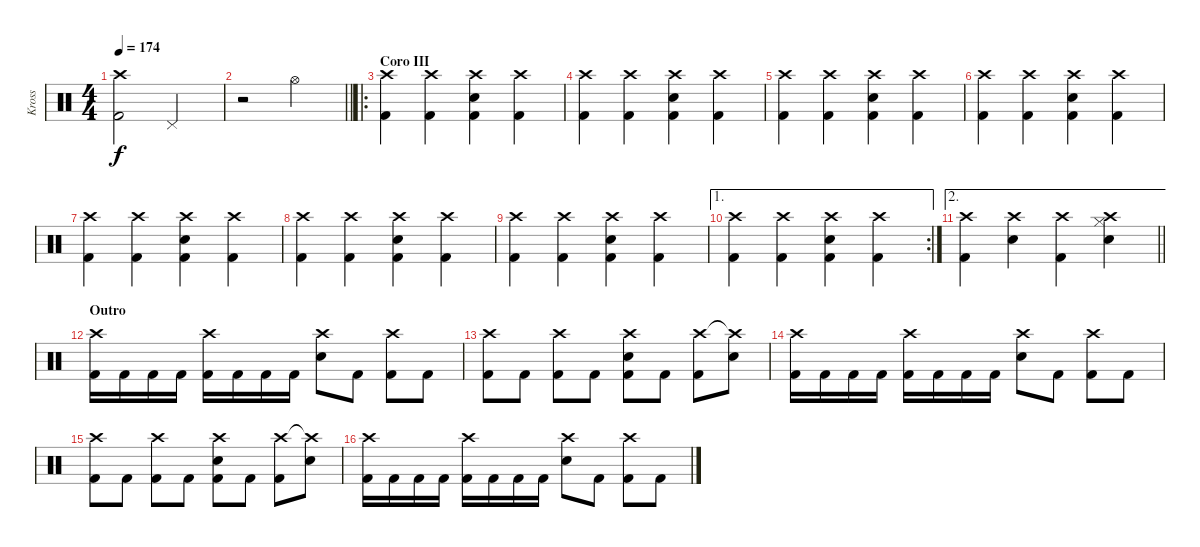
\track ("Kross" "Kross") {instrument percussion}
\staff
\articulation defaults
\ts (4 4)
\tempo 174
\clef neutral
\ks c
("Crash high (hit)" "Kick (hit) 2").2{dy f} "Pedal Hi-Hat (hit)".2 |
\barLineRight lightlight
r.2 "Hi-Hat (open)".2 |
\ro
\section ("" "Coro III")
("Crash high (hit)" "Kick (hit) 2").4 ("Crash high (hit)" "Kick (hit) 2").4 ("Crash high (hit)" "Electric Snare (hit)" "Kick (hit) 2").4 ("Crash high (hit)" "Kick (hit) 2").4 |
("Crash high (hit)" "Kick (hit) 2").4 ("Crash high (hit)" "Kick (hit) 2").4 ("Crash high (hit)" "Electric Snare (hit)" "Kick (hit) 2").4 ("Crash high (hit)" "Kick (hit) 2").4 |
("Crash high (hit)" "Kick (hit) 2").4 ("Crash high (hit)" "Kick (hit) 2").4 ("Crash high (hit)" "Electric Snare (hit)" "Kick (hit) 2").4 ("Crash high (hit)" "Kick (hit) 2").4 |
("Crash high (hit)" "Kick (hit) 2").4 ("Crash high (hit)" "Kick (hit) 2").4 ("Crash high (hit)" "Electric Snare (hit)" "Kick (hit) 2").4 ("Crash high (hit)" "Kick (hit) 2").4 |
("Crash high (hit)" "Kick (hit) 2").4 ("Crash high (hit)" "Kick (hit) 2").4 ("Crash high (hit)" "Electric Snare (hit)" "Kick (hit) 2").4 ("Crash high (hit)" "Kick (hit) 2").4 |
("Crash high (hit)" "Kick (hit) 2").4 ("Crash high (hit)" "Kick (hit) 2").4 ("Crash high (hit)" "Electric Snare (hit)" "Kick (hit) 2").4 ("Crash high (hit)" "Kick (hit) 2").4 |
("Crash high (hit)" "Kick (hit) 2").4 ("Crash high (hit)" "Kick (hit) 2").4 ("Crash high (hit)" "Electric Snare (hit)" "Kick (hit) 2").4 ("Crash high (hit)" "Kick (hit) 2").4 |
\ae 1
\rc 2
("Crash high (hit)" "Kick (hit) 2").4 ("Crash high (hit)" "Kick (hit) 2").4 ("Crash high (hit)" "Electric Snare (hit)" "Kick (hit) 2").4 ("Crash high (hit)" "Kick (hit) 2").4 |
\ae 2
\barLineRight lightlight
("Crash high (hit)" "Kick (hit) 2").4 ("Crash high (hit)" "Electric Snare (hit)").4 ("Crash high (hit)" "Kick (hit) 2").4 ("Crash high (hit)" "Electric Snare (hit)" "Hi-Hat (closed)").4 |
\section ("" "Outro")
("Crash high (hit)" "Kick (hit) 2").16 "Kick (hit) 2".16 "Kick (hit) 2".16 "Kick (hit) 2".16 ("Crash high (hit)" "Kick (hit) 2").16 "Kick (hit) 2".16 "Kick (hit) 2".16 "Kick (hit) 2".16 ("Crash high (hit)" "Electric Snare (hit)").8 "Kick (hit) 2".8 ("Crash high (hit)" "Kick (hit) 2").8 "Kick (hit) 2".8 |
("Crash high (hit)" "Kick (hit) 2").8 "Kick (hit) 2".8 ("Crash high (hit)" "Kick (hit) 2").8 "Kick (hit) 2".8 ("Crash high (hit)" "Electric Snare (hit)" "Kick (hit) 2").8 "Kick (hit) 2".8 ("Crash high (hit)" "Kick (hit) 2").8 ("Crash high (hit)"{t} "Electric Snare (hit)").8 |
("Crash high (hit)" "Kick (hit) 2").16 "Kick (hit) 2".16 "Kick (hit) 2".16 "Kick (hit) 2".16 ("Crash high (hit)" "Kick (hit) 2").16 "Kick (hit) 2".16 "Kick (hit) 2".16 "Kick (hit) 2".16 ("Crash high (hit)" "Electric Snare (hit)").8 "Kick (hit) 2".8 ("Crash high (hit)" "Kick (hit) 2").8 "Kick (hit) 2".8 |
("Crash high (hit)" "Kick (hit) 2").8 "Kick (hit) 2".8 ("Crash high (hit)" "Kick (hit) 2").8 "Kick (hit) 2".8 ("Crash high (hit)" "Electric Snare (hit)" "Kick (hit) 2").8 "Kick (hit) 2".8 ("Crash high (hit)" "Kick (hit) 2").8 ("Crash high (hit)"{t} "Electric Snare (hit)").8 |
("Crash high (hit)" "Kick (hit) 2").16 "Kick (hit) 2".16 "Kick (hit) 2".16 "Kick (hit) 2".16 ("Crash high (hit)" "Kick (hit) 2").16 "Kick (hit) 2".16 "Kick (hit) 2".16 "Kick (hit) 2".16 ("Crash high (hit)" "Electric Snare (hit)").8 "Kick (hit) 2".8 ("Crash high (hit)" "Kick (hit) 2").8 "Kick (hit) 2".8
